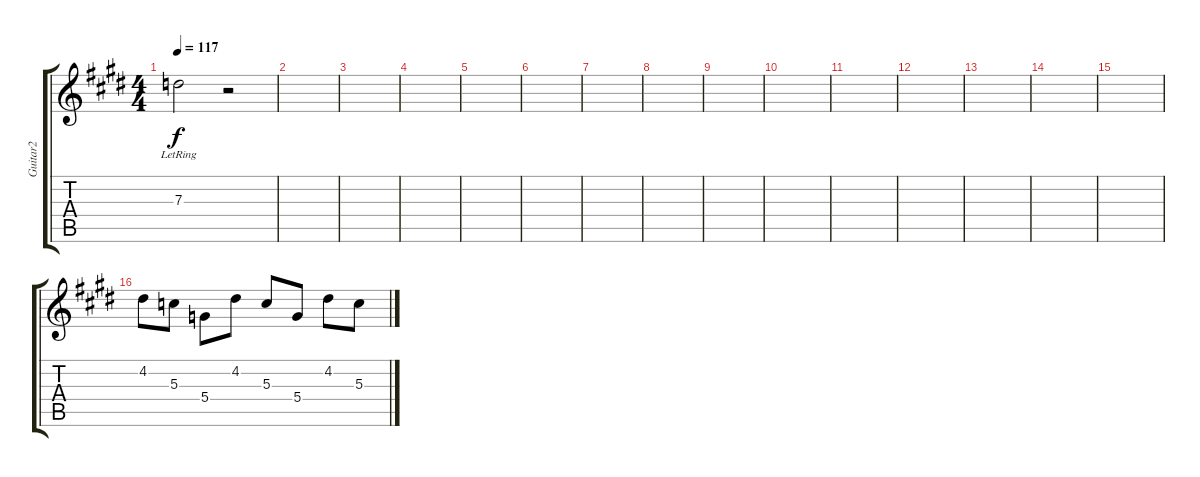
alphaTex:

\track ("Guitar2" "Guitar2") {instrument acousticguitarsteel}
\staff {score tabs}
\tuning (E4 B3 G3 D3 A2 E2) {hide}
\ts (4 4)
\tempo 117
\clef g2
\ks c#minor
7.3{lr}.2{dy f} r.2 |
|
|
|
|
|
|
|
|
|
|
|
|
|
|
4.2.8 5.3.8 5.4.8 4.2.8 5.3.8 5.4.8 4.2.8 5.3.8
